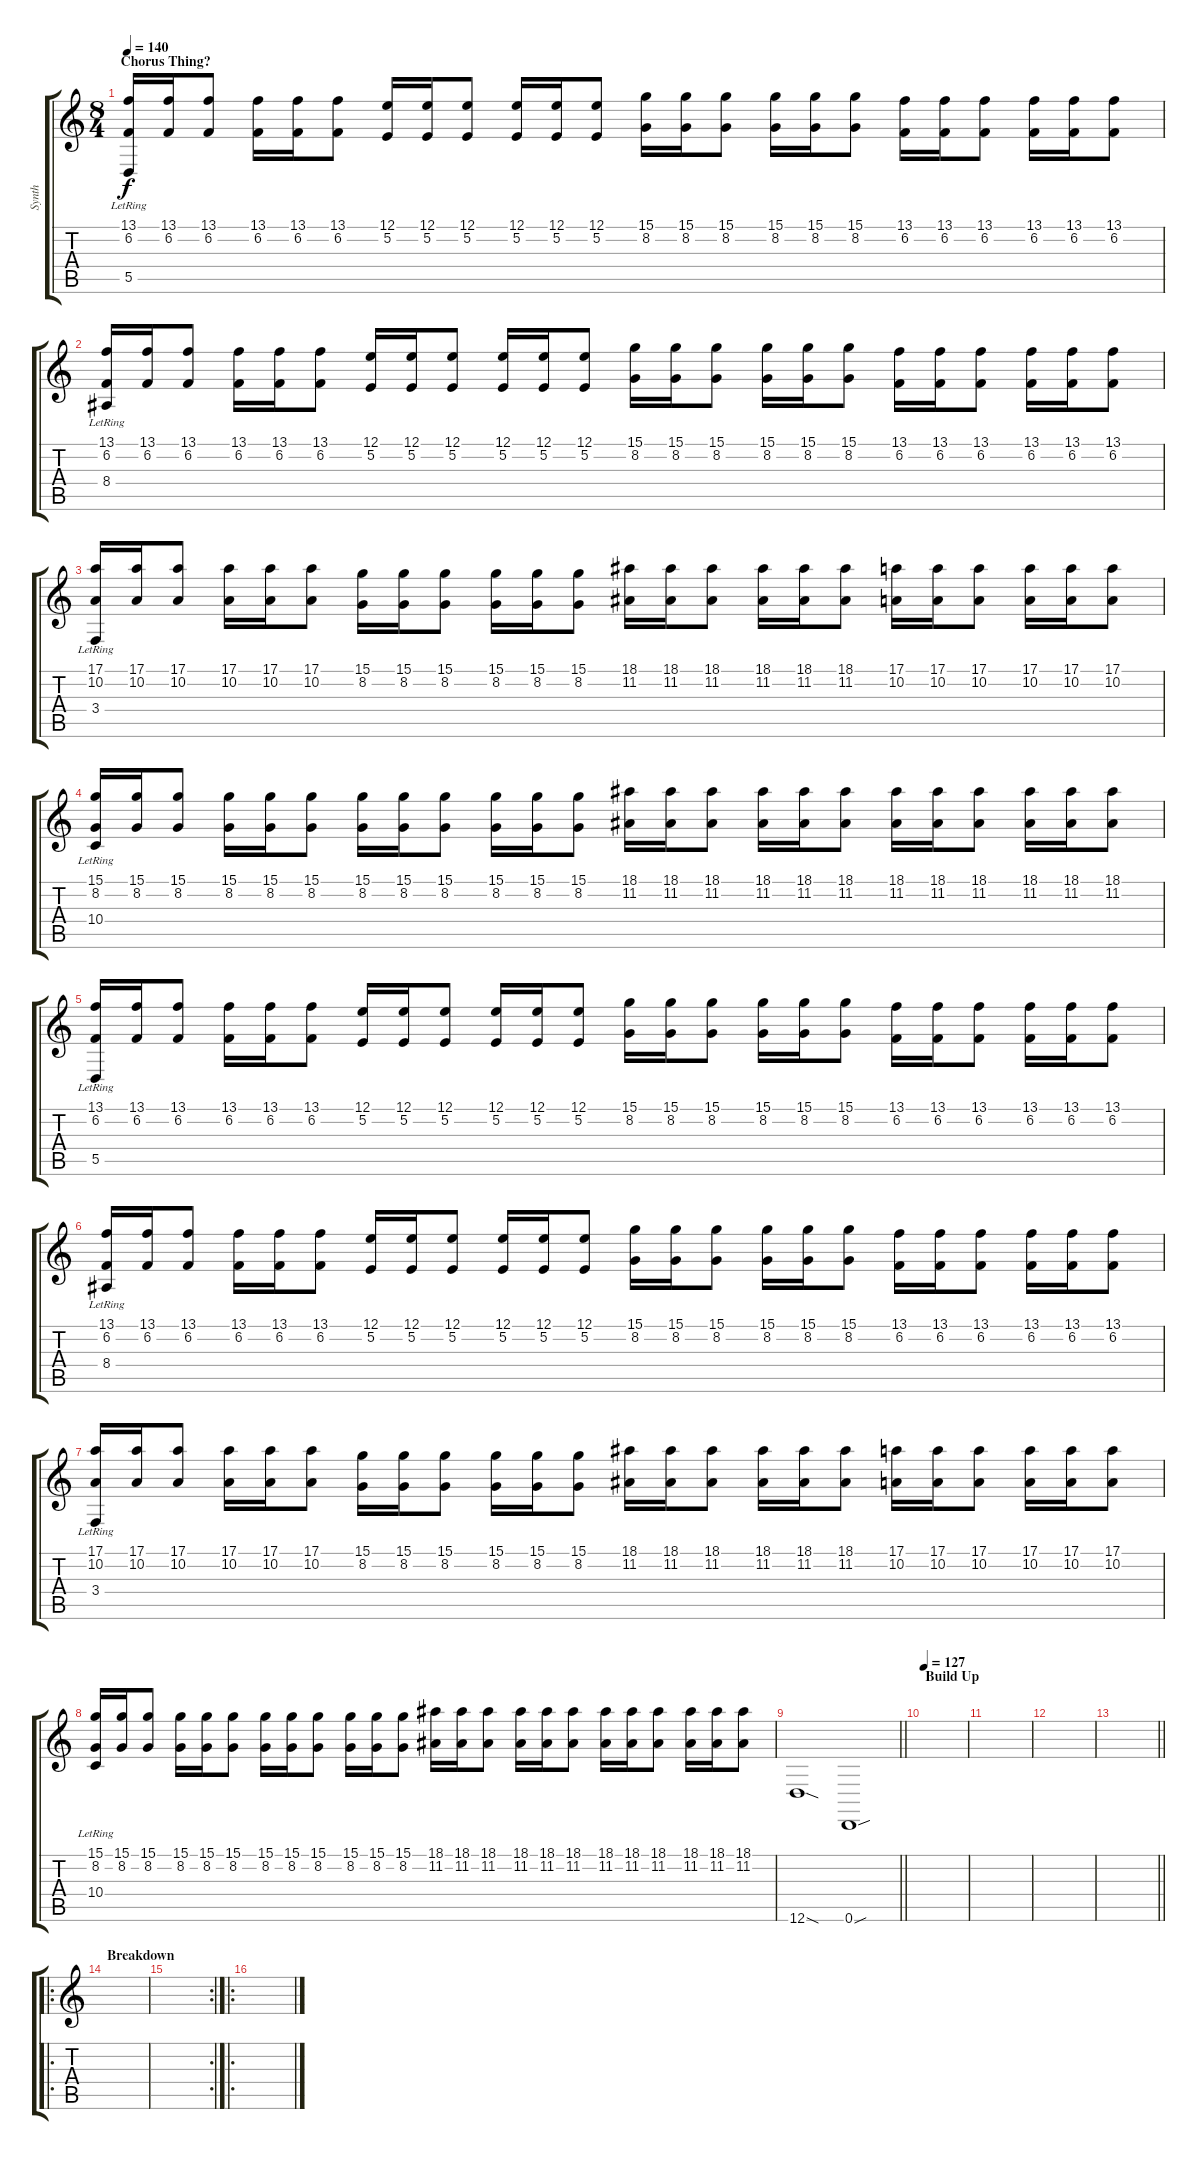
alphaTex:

\track ("Synth" "Synth") {instrument lead2sawtooth}
\staff {score tabs}
\tuning (E4 B3 G3 D3 A2 D2) {hide}
\ts (8 4)
\section ("" "Chorus Thing?")
\tempo 140
\clef g2
\ks c
(13.1 6.2 5.5{lr}).16{dy f} (13.1 6.2).16 (13.1 6.2).8 (13.1 6.2).16 (13.1 6.2).16 (13.1 6.2).8 (12.1 5.2).16 (12.1 5.2).16 (12.1 5.2).8 (12.1 5.2).16 (12.1 5.2).16 (12.1 5.2).8 (15.1 8.2).16 (15.1 8.2).16 (15.1 8.2).8 (15.1 8.2).16 (15.1 8.2).16 (15.1 8.2).8 (13.1 6.2).16 (13.1 6.2).16 (13.1 6.2).8 (13.1 6.2).16 (13.1 6.2).16 (13.1 6.2).8 |
(13.1 6.2 8.4{lr}).16 (13.1 6.2).16 (13.1 6.2).8 (13.1 6.2).16 (13.1 6.2).16 (13.1 6.2).8 (12.1 5.2).16 (12.1 5.2).16 (12.1 5.2).8 (12.1 5.2).16 (12.1 5.2).16 (12.1 5.2).8 (15.1 8.2).16 (15.1 8.2).16 (15.1 8.2).8 (15.1 8.2).16 (15.1 8.2).16 (15.1 8.2).8 (13.1 6.2).16 (13.1 6.2).16 (13.1 6.2).8 (13.1 6.2).16 (13.1 6.2).16 (13.1 6.2).8 |
(17.1 10.2 3.4{lr}).16 (17.1 10.2).16 (17.1 10.2).8 (17.1 10.2).16 (17.1 10.2).16 (17.1 10.2).8 (15.1 8.2).16 (15.1 8.2).16 (15.1 8.2).8 (15.1 8.2).16 (15.1 8.2).16 (15.1 8.2).8 (18.1 11.2).16 (18.1 11.2).16 (18.1 11.2).8 (18.1 11.2).16 (18.1 11.2).16 (18.1 11.2).8 (17.1 10.2).16 (17.1 10.2).16 (17.1 10.2).8 (17.1 10.2).16 (17.1 10.2).16 (17.1 10.2).8 |
(15.1 8.2 10.4{lr}).16 (15.1 8.2).16 (15.1 8.2).8 (15.1 8.2).16 (15.1 8.2).16 (15.1 8.2).8 (15.1 8.2).16 (15.1 8.2).16 (15.1 8.2).8 (15.1 8.2).16 (15.1 8.2).16 (15.1 8.2).8 (18.1 11.2).16 (18.1 11.2).16 (18.1 11.2).8 (18.1 11.2).16 (18.1 11.2).16 (18.1 11.2).8 (18.1 11.2).16 (18.1 11.2).16 (18.1 11.2).8 (18.1 11.2).16 (18.1 11.2).16 (18.1 11.2).8 |
(13.1 6.2 5.5{lr}).16 (13.1 6.2).16 (13.1 6.2).8 (13.1 6.2).16 (13.1 6.2).16 (13.1 6.2).8 (12.1 5.2).16 (12.1 5.2).16 (12.1 5.2).8 (12.1 5.2).16 (12.1 5.2).16 (12.1 5.2).8 (15.1 8.2).16 (15.1 8.2).16 (15.1 8.2).8 (15.1 8.2).16 (15.1 8.2).16 (15.1 8.2).8 (13.1 6.2).16 (13.1 6.2).16 (13.1 6.2).8 (13.1 6.2).16 (13.1 6.2).16 (13.1 6.2).8 |
(13.1 6.2 8.4{lr}).16 (13.1 6.2).16 (13.1 6.2).8 (13.1 6.2).16 (13.1 6.2).16 (13.1 6.2).8 (12.1 5.2).16 (12.1 5.2).16 (12.1 5.2).8 (12.1 5.2).16 (12.1 5.2).16 (12.1 5.2).8 (15.1 8.2).16 (15.1 8.2).16 (15.1 8.2).8 (15.1 8.2).16 (15.1 8.2).16 (15.1 8.2).8 (13.1 6.2).16 (13.1 6.2).16 (13.1 6.2).8 (13.1 6.2).16 (13.1 6.2).16 (13.1 6.2).8 |
(17.1 10.2 3.4{lr}).16 (17.1 10.2).16 (17.1 10.2).8 (17.1 10.2).16 (17.1 10.2).16 (17.1 10.2).8 (15.1 8.2).16 (15.1 8.2).16 (15.1 8.2).8 (15.1 8.2).16 (15.1 8.2).16 (15.1 8.2).8 (18.1 11.2).16 (18.1 11.2).16 (18.1 11.2).8 (18.1 11.2).16 (18.1 11.2).16 (18.1 11.2).8 (17.1 10.2).16 (17.1 10.2).16 (17.1 10.2).8 (17.1 10.2).16 (17.1 10.2).16 (17.1 10.2).8 |
(15.1 8.2 10.4{lr}).16 (15.1 8.2).16 (15.1 8.2).8 (15.1 8.2).16 (15.1 8.2).16 (15.1 8.2).8 (15.1 8.2).16 (15.1 8.2).16 (15.1 8.2).8 (15.1 8.2).16 (15.1 8.2).16 (15.1 8.2).8 (18.1 11.2).16 (18.1 11.2).16 (18.1 11.2).8 (18.1 11.2).16 (18.1 11.2).16 (18.1 11.2).8 (18.1 11.2).16 (18.1 11.2).16 (18.1 11.2).8 (18.1 11.2).16 (18.1 11.2).16 (18.1 11.2).8 |
\barLineRight lightlight
12.6{sod}.1 0.6{sou}.1 |
\section ("" "Build Up")
\tempo 127
|
|
|
\barLineRight lightlight
|
\ro
\section ("" "Breakdown")
|
\rc 2
|
\ro
